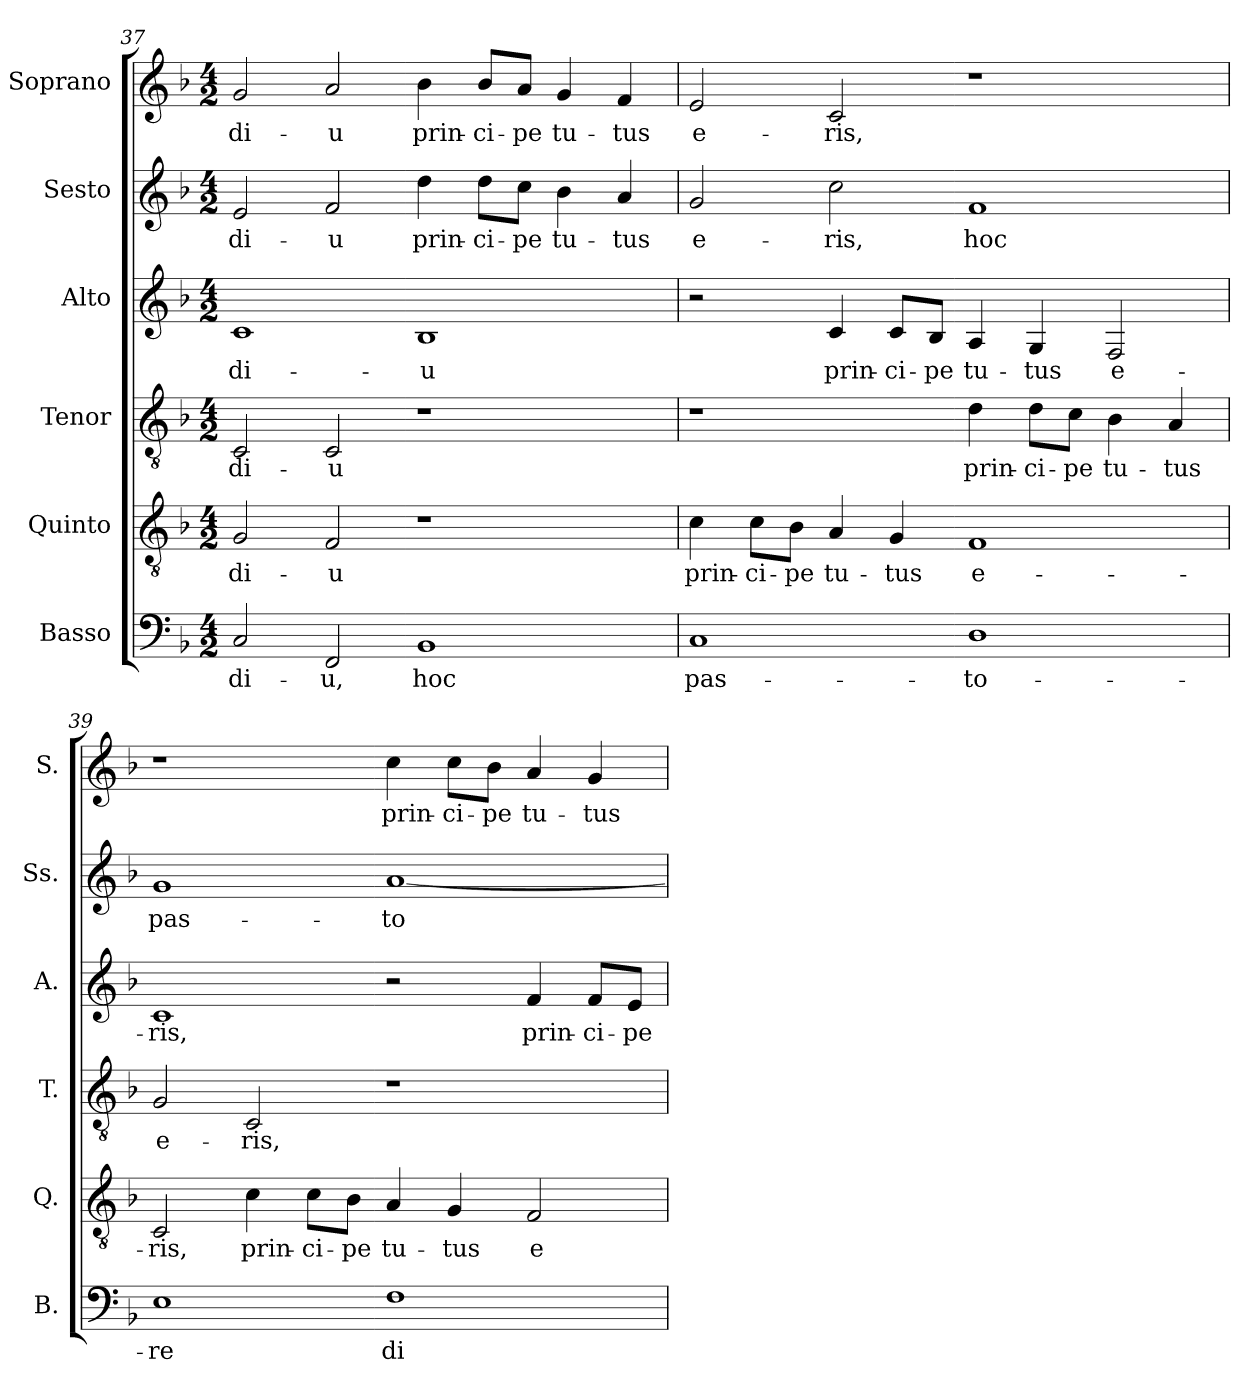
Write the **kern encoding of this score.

**kern	**text	**kern	**text	**kern	**text	**kern	**text	**kern	**text	**kern	**text
*part6	*part6	*part5	*part5	*part4	*part4	*part3	*part3	*part2	*part2	*part1	*part1
*staff6	*staff6	*staff5	*staff5	*staff4	*staff4	*staff3	*staff3	*staff2	*staff2	*staff1	*staff1
*I"Basso	*	*I"Quinto	*	*I"Tenor	*	*I"Alto	*	*I"Sesto	*	*I"Soprano	*
*I'B.	*	*I'Q.	*	*I'T.	*	*I'A.	*	*I'Ss.	*	*I'S.	*
*clefF4	*	*clefGv2	*	*clefGv2	*	*clefG2	*	*clefG2	*	*clefG2	*
*	*	*ITrd7c12	*	*ITrd7c12	*	*	*	*	*	*	*
*k[b-]	*	*k[b-]	*	*k[b-]	*	*k[b-]	*	*k[b-]	*	*k[b-]	*
*F:	*	*F:	*	*F:	*	*F:	*	*F:	*	*F:	*
*M4/2	*	*M4/2	*	*M4/2	*	*M4/2	*	*M4/2	*	*M4/2	*
=37	=37	=37	=37	=37	=37	=37	=37	=37	=37	=37	=37
!	!LO:LY:b:color=#000000	!	!	!	!	!	!	!	!	!	!
!	!	!	!LO:LY:b:color=#000000	!	!	!	!	!	!	!	!
!	!	!	!	!	!LO:LY:b:color=#000000	!	!	!	!	!	!
!	!	!	!	!	!	!	!LO:LY:b:color=#000000	!	!	!	!
!	!	!	!	!	!	!	!	!	!LO:LY:b:color=#000000	!	!
!	!	!	!	!	!	!	!	!	!	!	!LO:LY:b:color=#000000
2Ci/	di-	2GGi/	di-	2CCi/	di-	1ci	di-	2ei/	di-	2gi/	di-
!	!LO:LY:b:color=#000000	!	!	!	!	!	!	!	!	!	!
!	!	!	!LO:LY:b:color=#000000	!	!	!	!	!	!	!	!
!	!	!	!	!	!LO:LY:b:color=#000000	!	!	!	!	!	!
!	!	!	!	!	!	!	!	!	!LO:LY:b:color=#000000	!	!
!	!	!	!	!	!	!	!	!	!	!	!LO:LY:b:color=#000000
2FFi/	-u,	2FFi/	-u	2CCi/	-u	.	.	2fi/	-u	2ai/	-u
!	!LO:LY:b:color=#000000	!	!	!	!	!	!	!	!	!	!
!	!	!	!	!	!	!	!LO:LY:b:color=#000000	!	!	!	!
!	!	!	!	!	!	!	!	!	!LO:LY:b:color=#000000	!	!
!	!	!	!	!	!	!	!	!	!	!	!LO:LY:b:color=#000000
1BB-i	hoc	1r	.	1r	.	1B-i	-u	4ddi\	prin-	4b-i\	prin-
!	!	!	!	!	!	!	!	!	!LO:LY:b:color=#000000	!	!
!	!	!	!	!	!	!	!	!	!	!	!LO:LY:b:color=#000000
.	.	.	.	.	.	.	.	8ddi\L	-ci-	8b-i/L	-ci-
!	!	!	!	!	!	!	!	!	!LO:LY:b:color=#000000	!	!
!	!	!	!	!	!	!	!	!	!	!	!LO:LY:b:color=#000000
.	.	.	.	.	.	.	.	8cci\J	-pe	8ai/J	-pe
!	!	!	!	!	!	!	!	!	!LO:LY:b:color=#000000	!	!
!	!	!	!	!	!	!	!	!	!	!	!LO:LY:b:color=#000000
.	.	.	.	.	.	.	.	4b-i\	tu-	4gi/	tu-
!	!	!	!	!	!	!	!	!	!LO:LY:b:color=#000000	!	!
!	!	!	!	!	!	!	!	!	!	!	!LO:LY:b:color=#000000
.	.	.	.	.	.	.	.	4ai/	-tus	4fi/	-tus
!!LO:PB:g=z
=38	=38	=38	=38	=38	=38	=38	=38	=38	=38	=38	=38
!	!LO:LY:b:color=#000000	!	!	!	!	!	!	!	!	!	!
!	!	!	!LO:LY:b:color=#000000	!	!	!	!	!	!	!	!
!	!	!	!	!	!	!	!	!	!LO:LY:b:color=#000000	!	!
!	!	!	!	!	!	!	!	!	!	!	!LO:LY:b:color=#000000
1Ci	pas-	4Ci\	prin-	1r	.	2r	.	2gi/	e-	2ei/	e-
!	!	!	!LO:LY:b:color=#000000	!	!	!	!	!	!	!	!
.	.	8Ci\L	-ci-	.	.	.	.	.	.	.	.
!	!	!	!LO:LY:b:color=#000000	!	!	!	!	!	!	!	!
.	.	8BB-i\J	-pe	.	.	.	.	.	.	.	.
!	!	!	!LO:LY:b:color=#000000	!	!	!	!	!	!	!	!
!	!	!	!	!	!	!	!LO:LY:b:color=#000000	!	!	!	!
!	!	!	!	!	!	!	!	!	!LO:LY:b:color=#000000	!	!
!	!	!	!	!	!	!	!	!	!	!	!LO:LY:b:color=#000000
.	.	4AAi/	tu-	.	.	4ci/	prin-	2cci\	-ris,	2ci/	-ris,
!	!	!	!LO:LY:b:color=#000000	!	!	!	!	!	!	!	!
!	!	!	!	!	!	!	!LO:LY:b:color=#000000	!	!	!	!
.	.	4GGi/	-tus	.	.	8ci/L	-ci-	.	.	.	.
!	!	!	!	!	!	!	!LO:LY:b:color=#000000	!	!	!	!
.	.	.	.	.	.	8B-i/J	-pe	.	.	.	.
!	!LO:LY:b:color=#000000	!	!	!	!	!	!	!	!	!	!
!	!	!	!LO:LY:b:color=#000000	!	!	!	!	!	!	!	!
!	!	!	!	!	!LO:LY:b:color=#000000	!	!	!	!	!	!
!	!	!	!	!	!	!	!LO:LY:b:color=#000000	!	!	!	!
!	!	!	!	!	!	!	!	!	!LO:LY:b:color=#000000	!	!
1Di	-to-	1FFi	e-	4Di\	prin-	4Ai/	tu-	1fi	hoc	1r	.
!	!	!	!	!	!LO:LY:b:color=#000000	!	!	!	!	!	!
!	!	!	!	!	!	!	!LO:LY:b:color=#000000	!	!	!	!
.	.	.	.	8Di\L	-ci-	4Gi/	-tus	.	.	.	.
!	!	!	!	!	!LO:LY:b:color=#000000	!	!	!	!	!	!
.	.	.	.	8Ci\J	-pe	.	.	.	.	.	.
!	!	!	!	!	!LO:LY:b:color=#000000	!	!	!	!	!	!
!	!	!	!	!	!	!	!LO:LY:b:color=#000000	!	!	!	!
.	.	.	.	4BB-i\	tu-	2Fi/	e-	.	.	.	.
!	!	!	!	!	!LO:LY:b:color=#000000	!	!	!	!	!	!
.	.	.	.	4AAi/	-tus	.	.	.	.	.	.
=39	=39	=39	=39	=39	=39	=39	=39	=39	=39	=39	=39
!	!LO:LY:b:color=#000000	!	!	!	!	!	!	!	!	!	!
!	!	!	!LO:LY:b:color=#000000	!	!	!	!	!	!	!	!
!	!	!	!	!	!LO:LY:b:color=#000000	!	!	!	!	!	!
!	!	!	!	!	!	!	!LO:LY:b:color=#000000	!	!	!	!
!	!	!	!	!	!	!	!	!	!LO:LY:b:color=#000000	!	!
1Ei	-re	2CCi/	-ris,	2GGi/	e-	1ci	-ris,	1gi	pas-	1r	.
!	!	!	!LO:LY:b:color=#000000	!	!	!	!	!	!	!	!
!	!	!	!	!	!LO:LY:b:color=#000000	!	!	!	!	!	!
.	.	4Ci\	prin-	2CCi/	-ris,	.	.	.	.	.	.
!	!	!	!LO:LY:b:color=#000000	!	!	!	!	!	!	!	!
.	.	8Ci\L	-ci-	.	.	.	.	.	.	.	.
!	!	!	!LO:LY:b:color=#000000	!	!	!	!	!	!	!	!
.	.	8BB-i\J	-pe	.	.	.	.	.	.	.	.
!	!LO:LY:b:color=#000000	!	!	!	!	!	!	!	!	!	!
!	!	!	!LO:LY:b:color=#000000	!	!	!	!	!	!	!	!
!	!	!	!	!	!	!	!	!	!LO:LY:b:color=#000000	!	!
!	!	!	!	!	!	!	!	!	!	!	!LO:LY:b:color=#000000
1Fi	di-	4AAi/	tu-	1r	.	2r	.	[1ai	-to-	4cci\	prin-
!	!	!	!LO:LY:b:color=#000000	!	!	!	!	!	!	!	!
!	!	!	!	!	!	!	!	!	!	!	!LO:LY:b:color=#000000
.	.	4GGi/	-tus	.	.	.	.	.	.	8cci\L	-ci-
!	!	!	!	!	!	!	!	!	!	!	!LO:LY:b:color=#000000
.	.	.	.	.	.	.	.	.	.	8b-i\J	-pe
!	!	!	!LO:LY:b:color=#000000	!	!	!	!	!	!	!	!
!	!	!	!	!	!	!	!LO:LY:b:color=#000000	!	!	!	!
!	!	!	!	!	!	!	!	!	!	!	!LO:LY:b:color=#000000
.	.	2FFi/	e-	.	.	4fi/	prin-	.	.	4ai/	tu-
!	!	!	!	!	!	!	!LO:LY:b:color=#000000	!	!	!	!
!	!	!	!	!	!	!	!	!	!	!	!LO:LY:b:color=#000000
.	.	.	.	.	.	8fi/L	-ci-	.	.	4gi/	-tus
!	!	!	!	!	!	!	!LO:LY:b:color=#000000	!	!	!	!
.	.	.	.	.	.	8ei/J	-pe	.	.	.	.
=	=	=	=	=	=	=	=	=	=	=	=
*-	*-	*-	*-	*-	*-	*-	*-	*-	*-	*-	*-
